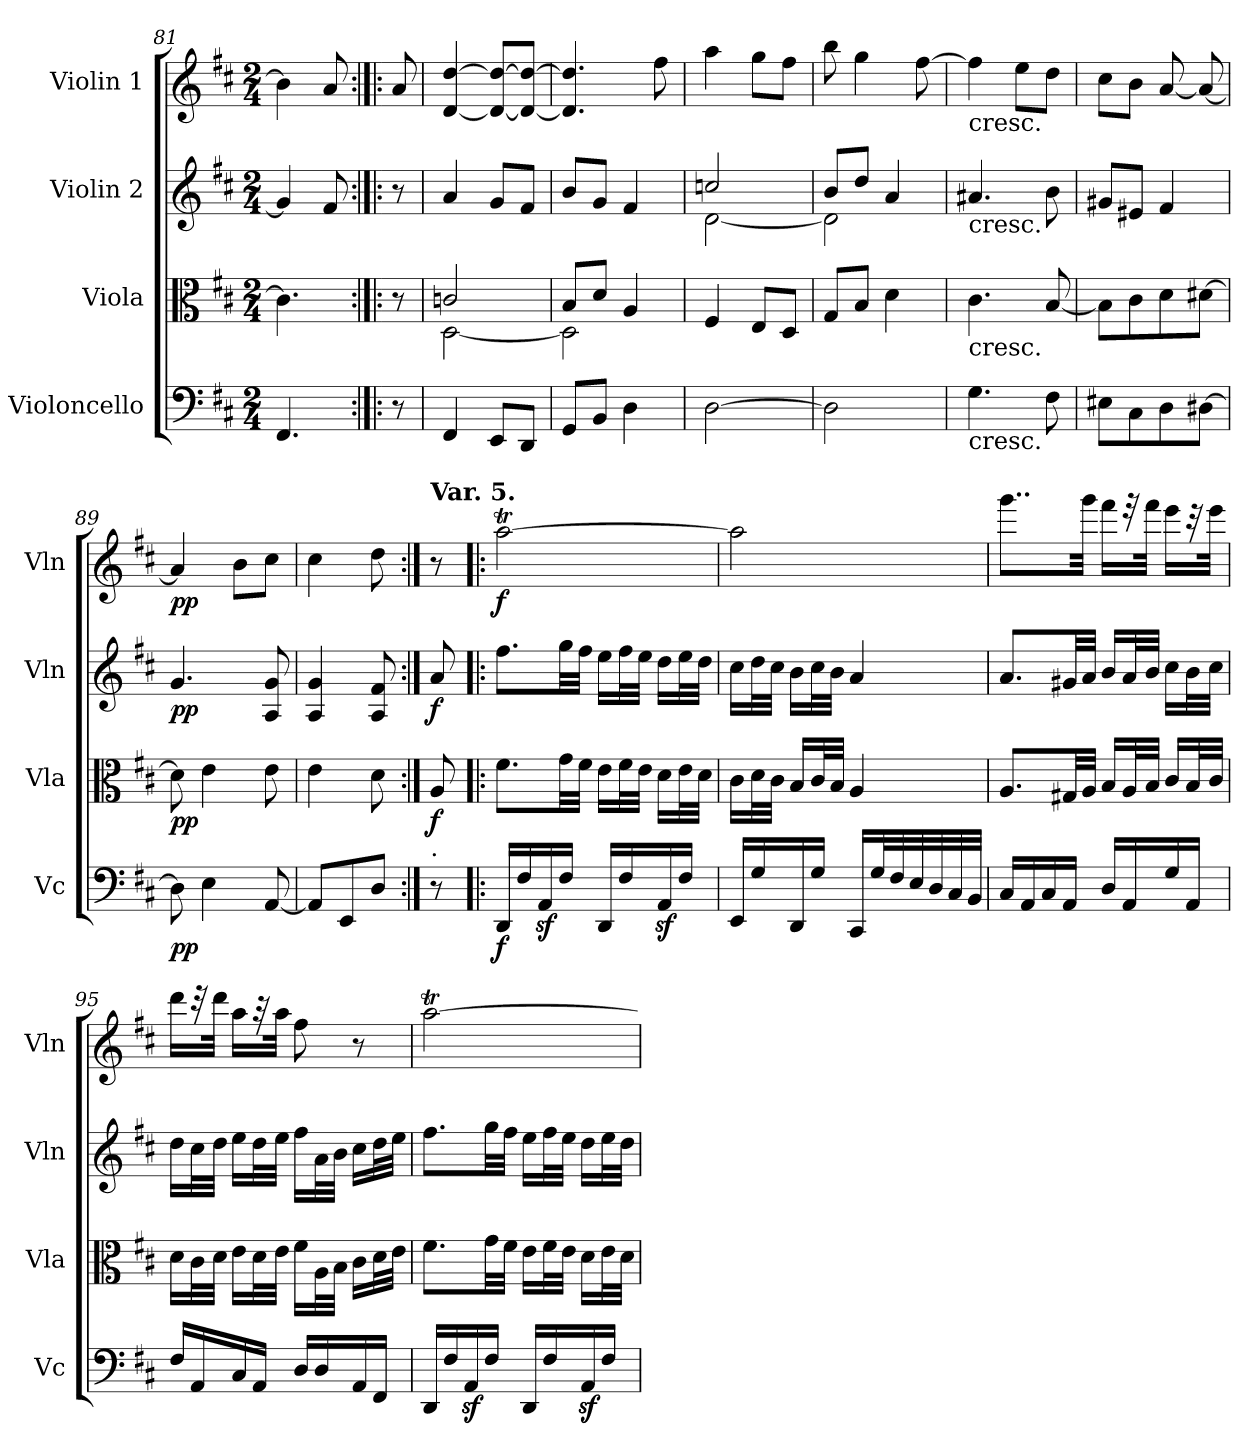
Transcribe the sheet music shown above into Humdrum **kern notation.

**kern	**dynam	**kern	**dynam	**kern	**dynam	**kern	**dynam
*part4	*part4	*part3	*part3	*part2	*part2	*part1	*part1
*staff4	*staff4	*staff3	*staff3	*staff2	*staff2	*staff1	*staff1
*I"Violoncello	*	*I"Viola	*	*I"Violin 2	*	*I"Violin 1	*
*I'Vc	*	*I'Vla	*	*I'Vln	*	*I'Vln	*
*clefF4	*	*clefC3	*	*clefG2	*	*clefG2	*
*k[f#c#]	*	*k[f#c#]	*	*k[f#c#]	*	*k[f#c#]	*
*D:	*	*D:	*	*D:	*	*D:	*
*M2/4	*	*M2/4	*	*M2/4	*	*M2/4	*
=81	=81	=81	=81	=81	=81	=81	=81
4.FF#/	.	4.c#\]	.	4g#/]	.	4b\]	.
.	.	.	.	8f#/	.	8a/	.
=82:|!|:	=82:|!|:	=82:|!|:	=82:|!|:	=82:|!|:	=82:|!|:	=82:|!|:	=82:|!|:
8r	.	8r	.	8r	.	8a/	.
=83	=83	=83	=83	=83	=83	=83	=83
*	*	*^	*	*	*	*	*
4FF#/	.	2cn/	[2D\	.	4a/	.	[4d/ [4dd/	.
8EE/L	.	.	.	.	8g/L	.	8d/_ 8dd/_L	.
8DD/J	.	.	.	.	8f#/J	.	8d/_ 8dd/_J	.
=84	=84	=84	=84	=84	=84	=84	=84	=84
8GG/L	.	8B/L	2D\]	.	8b/L	.	4.d/] 4.dd/]	.
8BB/J	.	8d/J	.	.	8g/J	.	.	.
4D\	.	4A/	.	.	4f#/	.	.	.
.	.	.	.	.	.	.	8ff#\	.
*	*	*v	*v	*	*	*	*	*
=85	=85	=85	=85	=85	=85	=85	=85
*	*	*	*	*^	*	*	*
[2D\	.	4F#/	.	2ccn/	[2d\	.	4aa\	.
.	.	8E/L	.	.	.	.	8gg\L	.
.	.	8D/J	.	.	.	.	8ff#\J	.
=86	=86	=86	=86	=86	=86	=86	=86	=86
2D\]	.	8G/L	.	8b/L	2d\]	.	8bb\	.
.	.	8B/J	.	8dd/J	.	.	4gg\	.
.	.	4d\	.	4a/	.	.	.	.
.	.	.	.	.	.	.	[8ff#\	.
*	*	*	*	*v	*v	*	*	*
=87	=87	=87	=87	=87	=87	=87	=87
!	!	!	!	!	!	!LO:TX:b:t=cresc.	!
!	!	!	!	!LO:TX:b:t=cresc.	!	!	!
!	!	!LO:TX:b:t=cresc.	!	!	!	!	!
!LO:TX:b:t=cresc.	!	!	!	!	!	!	!
4.G\	.	4.c#\	.	4.a#X/	.	4ff#\]	.
.	.	.	.	.	.	8ee\L	.
8F#\	.	[8B/	.	8b\	.	8dd\J	.
=88	=88	=88	=88	=88	=88	=88	=88
8E#X\L	.	8B\L]	.	8g#X/L	.	8cc#\L	.
8C#\	.	8c#\	.	8e#X/J	.	8b\J	.
8D\	.	8d\	.	4f#/	.	[8a/	.
[8D#X\J	.	[8d#X\J	.	.	.	8a/_	.
=89	=89	=89	=89	=89	=89	=89	=89
!	!LO:DY:b	!	!LO:DY:b	!	!LO:DY:b	!	!LO:DY:b
8D#\]	pp	8d#\]	pp	4.g/	pp	4a/]	pp
4E\	.	4e\	.	.	.	.	.
.	.	.	.	.	.	8b\L	.
[8AA/	.	8e\	.	8A/ 8g/	.	8cc#\J	.
=90	=90	=90	=90	=90	=90	=90	=90
8AA/L]	.	4e\	.	4A/ 4g/	.	4cc#\	.
8EE/	.	.	.	.	.	.	.
8D/J	.	8d\	.	8A/ 8f#/	.	8dd\	.
=91:|!	=91:|!	=91:|!	=91:|!	=91:|!	=91:|!	=91:|!	=91:|!
!	!	!	!	!	!	!LO:TX:a:B:t=Var. 5.	!
!	!	!LO:TX:b:t=.	!	!	!	!	!
!	!	!	!LO:DY:b	!	!LO:DY:b	!	!
8r	.	8A/	f	8a/	f	8r	.
=92!|:	=92!|:	=92!|:	=92!|:	=92!|:	=92!|:	=92!|:	=92!|:
!	!LO:DY:b	!	!	!	!	!	!LO:DY:b
16DD/LL	f	8.f#\L	.	8.ff#\L	.	[2aaT\	f
16F#/	.	.	.	.	.	.	.
16AAz</	.	.	.	.	.	.	.
16F#/JJ	.	32g\LL	.	32gg\LL	.	.	.
.	.	32f#\JJJ	.	32ff#\JJJ	.	.	.
16DD/LL	.	16e\LL	.	16ee\LL	.	.	.
16F#/	.	32f#\L	.	32ff#\L	.	.	.
.	.	32e\JJJ	.	32ee\JJJ	.	.	.
16AAz</	.	16d\LL	.	16dd\LL	.	.	.
16F#/JJ	.	32e\L	.	32ee\L	.	.	.
.	.	32d\JJJ	.	32dd\JJJ	.	.	.
=93	=93	=93	=93	=93	=93	=93	=93
16EE/LL	.	16c#\LL	.	16cc#\LL	.	2aa\]	.
16G/	.	32d\L	.	32dd\L	.	.	.
.	.	32c#\JJJ	.	32cc#\JJJ	.	.	.
16DD/	.	16B/LL	.	16b\LL	.	.	.
16G/JJ	.	32c#/L	.	32cc#\L	.	.	.
.	.	32B/JJJ	.	32b\JJJ	.	.	.
16CC#/LL	.	4A/	.	4a/	.	.	.
32G/L	.	.	.	.	.	.	.
32F#/	.	.	.	.	.	.	.
32E/	.	.	.	.	.	.	.
32D/	.	.	.	.	.	.	.
32C#/	.	.	.	.	.	.	.
32BB/JJJ	.	.	.	.	.	.	.
=94	=94	=94	=94	=94	=94	=94	=94
16C#/LL	.	8.A/L	.	8.a/L	.	8..ggg\L	.
16AA/	.	.	.	.	.	.	.
16C#/	.	.	.	.	.	.	.
16AA/JJ	.	32G#X/LL	.	32g#X/LL	.	.	.
.	.	32A/JJJ	.	32a/JJJ	.	32ggg\Jkk	.
16D/LL	.	16B/LL	.	16b/LL	.	16fff#\LL	.
16AA/	.	32A/L	.	32a/L	.	32r	.
.	.	32B/JJJ	.	32b/JJJ	.	32fff#\JJk	.
16G/	.	16c#/LL	.	16cc#\LL	.	16eee\LL	.
16AA/JJ	.	32B/L	.	32b\L	.	32r	.
.	.	32c#/JJJ	.	32cc#\JJJ	.	32eee\JJk	.
=95	=95	=95	=95	=95	=95	=95	=95
16F#/LL	.	16d\LL	.	16dd\LL	.	16ddd\LL	.
16AA/	.	32c#\L	.	32cc#\L	.	32r	.
.	.	32d\JJJ	.	32dd\JJJ	.	32ddd\JJk	.
16C#/	.	16e\LL	.	16ee\LL	.	16aa\LL	.
16AA/JJ	.	32d\L	.	32dd\L	.	32r	.
.	.	32e\JJJ	.	32ee\JJJ	.	32aa\JJk	.
16D/LL	.	16f#\LL	.	16ff#\LL	.	8ff#\	.
16D/	.	32A\L	.	32a\L	.	.	.
.	.	32B\JJJ	.	32b\JJJ	.	.	.
16AA/	.	16c#\LL	.	16cc#\LL	.	8r	.
16FF#/JJ	.	32d\L	.	32dd\L	.	.	.
.	.	32e\JJJ	.	32ee\JJJ	.	.	.
=96	=96	=96	=96	=96	=96	=96	=96
16DD/LL	.	8.f#\L	.	8.ff#\L	.	[2aaT\	.
16F#/	.	.	.	.	.	.	.
16AAz</	.	.	.	.	.	.	.
16F#/JJ	.	32g\LL	.	32gg\LL	.	.	.
.	.	32f#\JJJ	.	32ff#\JJJ	.	.	.
16DD/LL	.	16e\LL	.	16ee\LL	.	.	.
16F#/	.	32f#\L	.	32ff#\L	.	.	.
.	.	32e\JJJ	.	32ee\JJJ	.	.	.
16AAz</	.	16d\LL	.	16dd\LL	.	.	.
16F#/JJ	.	32e\L	.	32ee\L	.	.	.
.	.	32d\JJJ	.	32dd\JJJ	.	.	.
=	=	=	=	=	=	=	=
*-	*-	*-	*-	*-	*-	*-	*-
